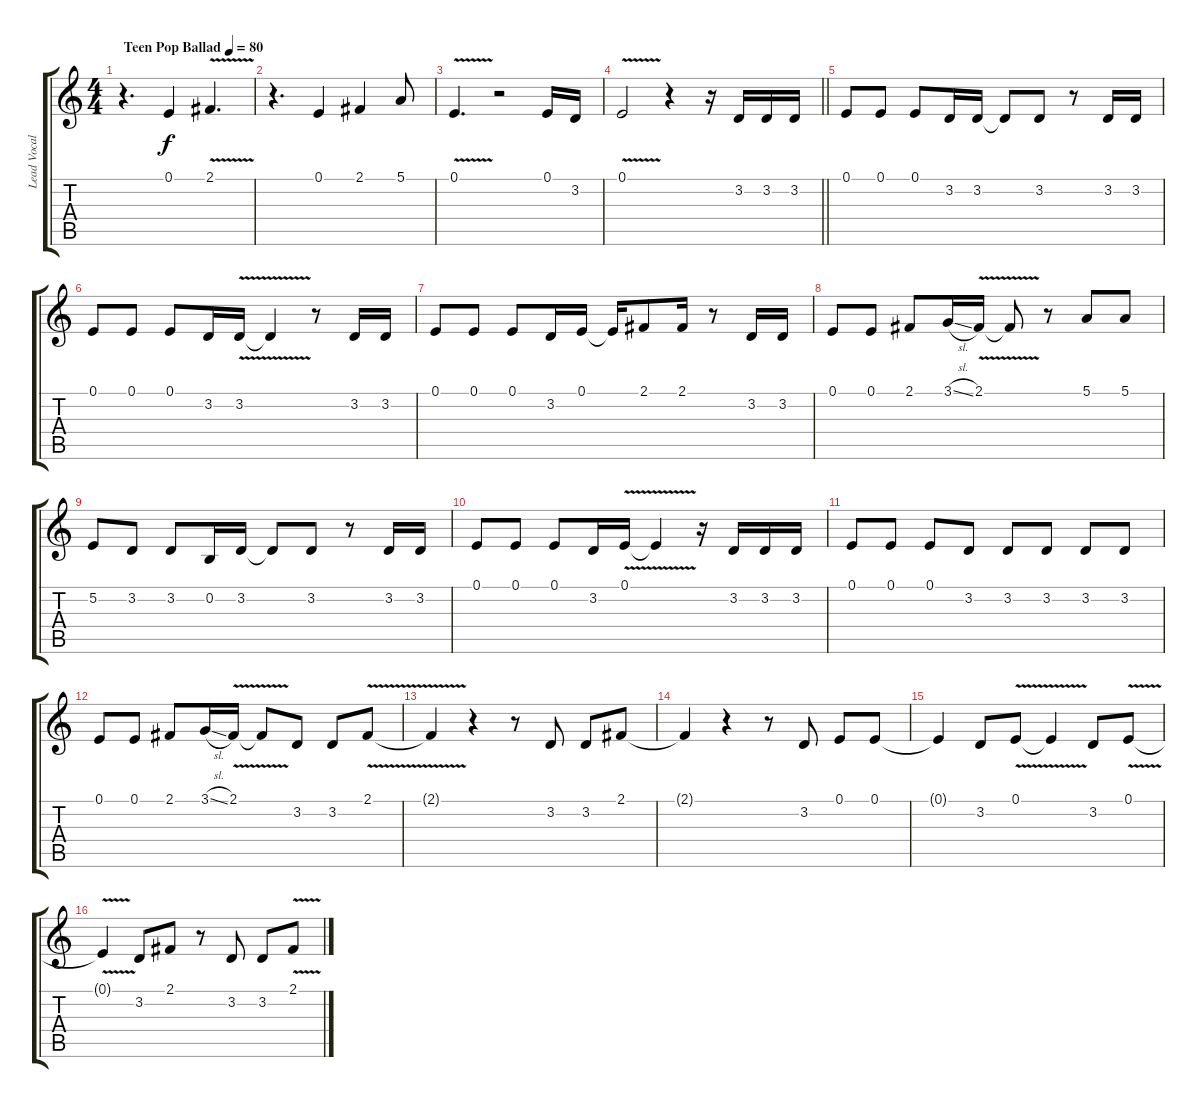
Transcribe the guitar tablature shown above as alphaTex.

\track ("Lead Vocals" "Lead Vocal") {instrument flute}
\staff {score tabs}
\tuning (E4 B3 G3 D3 A2 E2) {hide}
\ts (4 4)
\tempo (80 "Teen Pop Ballad")
\clef g2
\ks c
r.4{d dy f instrument flute} 0.1.4 2.1{v}.4{d} |
r.4{d} 0.1.4 2.1.4 5.1.8 |
0.1{v}.4{d} r.2 0.1.16 3.2.16 |
\barLineRight lightlight
0.1{v}.2 r.4 r.16 3.2.16 3.2.16 3.2.16 |
0.1.8 0.1.8 0.1.8 3.2.16 3.2.16 3.2{t}.8 3.2.8 r.8 3.2.16 3.2.16 |
0.1.8 0.1.8 0.1.8 3.2.16 3.2{v}.16 3.2{t}.4 r.8 3.2.16 3.2.16 |
0.1.8 0.1.8 0.1.8 3.2.16 0.1.16 0.1{t}.16 2.1.8 2.1.16 r.8 3.2.16 3.2.16 |
0.1.8 0.1.8 2.1.8 3.1{sl}.16 2.1{v}.16 2.1{t}.8 r.8 5.1.8 5.1.8 |
5.2.8 3.2.8 3.2.8 0.2.16 3.2.16 3.2{t}.8 3.2.8 r.8 3.2.16 3.2.16 |
0.1.8 0.1.8 0.1.8 3.2.16 0.1{v}.16 0.1{t}.4 r.16 3.2.16 3.2.16 3.2.16 |
0.1.8 0.1.8 0.1.8 3.2.8 3.2.8 3.2.8 3.2.8 3.2.8 |
0.1.8 0.1.8 2.1.8 3.1{sl}.16 2.1{v}.16 2.1{t}.8 3.2.8 3.2.8 2.1{v}.8 |
2.1{t}.4 r.4 r.8 3.2.8 3.2.8 2.1.8 |
2.1{t}.4 r.4 r.8 3.2.8 0.1.8 0.1.8 |
0.1{t}.4 3.2.8 0.1{v}.8 0.1{t}.4 3.2.8 0.1{v}.8 |
0.1{t}.4 3.2.8 2.1.8 r.8 3.2.8 3.2.8 2.1{v}.8
